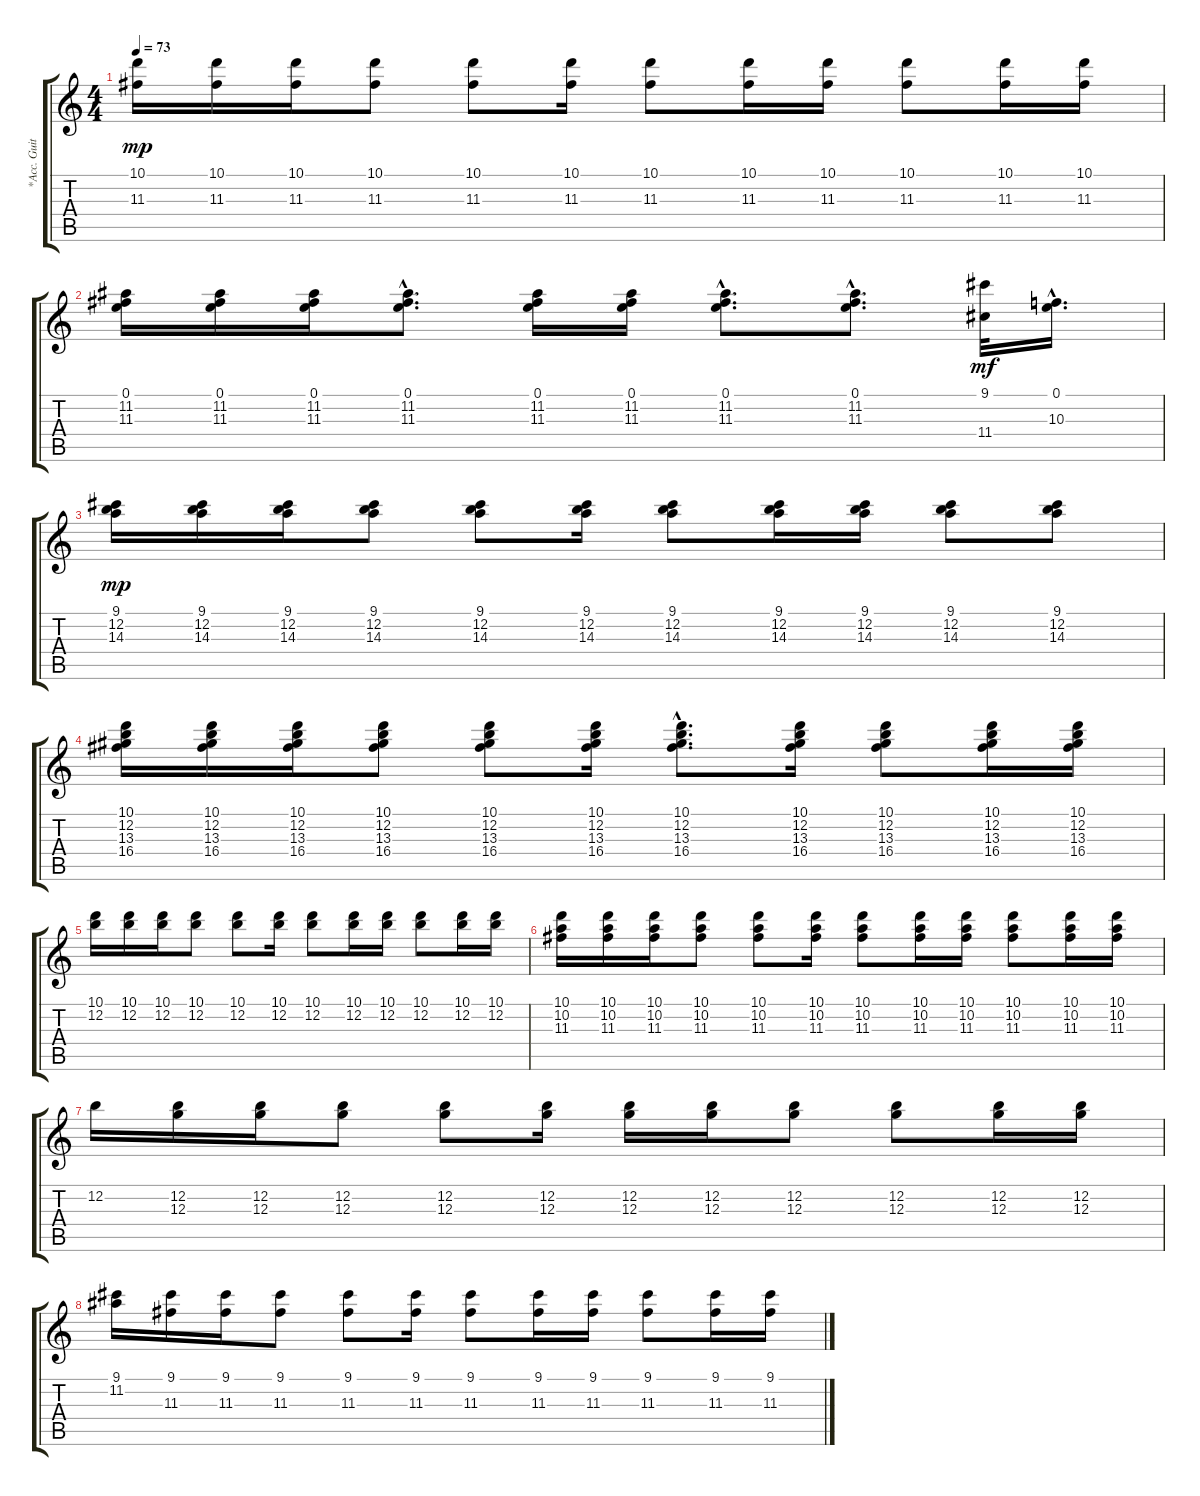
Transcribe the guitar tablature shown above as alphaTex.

\track ("*Acc. Guitar 1 Doubled" "*Acc. Guit") {instrument acousticguitarsteel}
\staff {score tabs}
\tuning (E4 B3 G3 D3 A2 E2) {hide}
\ts (4 4)
\tempo 73
\clef g2
\ks c
(10.1 11.3).16{dy mp} (10.1 11.3).16 (10.1 11.3).16 (10.1 11.3).8 (10.1 11.3).8 (10.1 11.3).16 (10.1 11.3).8 (10.1 11.3).16 (10.1 11.3).16 (10.1 11.3).8 (10.1 11.3).16 (10.1 11.3).16 |
(0.1 11.2 11.3).16 (0.1 11.2 11.3).16 (0.1 11.2 11.3).16 (0.1{hac} 11.2{hac} 11.3{hac}).8{d} (0.1 11.2 11.3).16 (0.1 11.2 11.3).16 (0.1{hac} 11.2{hac} 11.3{hac}).8{d} (0.1{hac} 11.2{hac} 11.3{hac}).8{d} (9.1 11.4).32{dy mf} (0.1{hac} 10.3{hac}).16{d} |
(9.1 12.2 14.3).16{dy mp} (9.1 12.2 14.3).16 (9.1 12.2 14.3).16 (9.1 12.2 14.3).8 (9.1 12.2 14.3).8 (9.1 12.2 14.3).16 (9.1 12.2 14.3).8 (9.1 12.2 14.3).16 (9.1 12.2 14.3).16 (9.1 12.2 14.3).8 (9.1 12.2 14.3).8 |
(10.1 12.2 13.3 16.4).16 (10.1 12.2 13.3 16.4).16 (10.1 12.2 13.3 16.4).16 (10.1 12.2 13.3 16.4).8 (10.1 12.2 13.3 16.4).8 (10.1 12.2 13.3 16.4).16 (10.1{hac} 12.2{hac} 13.3{hac} 16.4{hac}).8{d} (10.1 12.2 13.3 16.4).16 (10.1 12.2 13.3 16.4).8 (10.1 12.2 13.3 16.4).16 (10.1 12.2 13.3 16.4).16 |
(10.1 12.2).16 (10.1 12.2).16 (10.1 12.2).16 (10.1 12.2).8 (10.1 12.2).8 (10.1 12.2).16 (10.1 12.2).8 (10.1 12.2).16 (10.1 12.2).16 (10.1 12.2).8 (10.1 12.2).16 (10.1 12.2).16 |
(10.1 10.2 11.3).16 (10.1 10.2 11.3).16 (10.1 10.2 11.3).16 (10.1 10.2 11.3).8 (10.1 10.2 11.3).8 (10.1 10.2 11.3).16 (10.1 10.2 11.3).8 (10.1 10.2 11.3).16 (10.1 10.2 11.3).16 (10.1 10.2 11.3).8 (10.1 10.2 11.3).16 (10.1 10.2 11.3).16 |
12.2.16 (12.2 12.3).16 (12.2 12.3).16 (12.2 12.3).8 (12.2 12.3).8 (12.2 12.3).16 (12.2 12.3).16 (12.2 12.3).16 (12.2 12.3).8 (12.2 12.3).8 (12.2 12.3).16 (12.2 12.3).16 |
(9.1 11.2).16 (9.1 11.3).16 (9.1 11.3).16 (9.1 11.3).8 (9.1 11.3).8 (9.1 11.3).16 (9.1 11.3).8 (9.1 11.3).16 (9.1 11.3).16 (9.1 11.3).8 (9.1 11.3).16 (9.1 11.3).16
